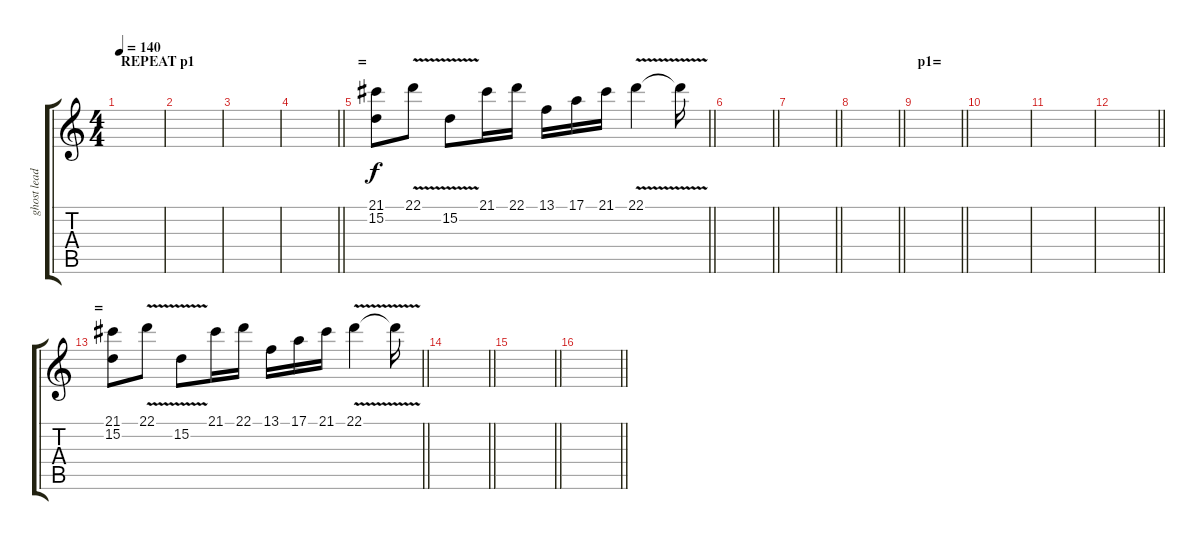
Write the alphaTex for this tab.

\track ("ghost lead" "ghost lead") {instrument pad3polysynth}
\staff {score tabs}
\tuning (E4 B3 G3 D3 A2 E2) {hide}
\ts (4 4)
\section ("" "REPEAT p1")
\tempo 140
\clef g2
\ks c
|
|
|
\barLineRight lightlight
|
\section ("" "=")
\barLineRight lightlight
(21.1 15.2).8 22.1{v}.8 15.2{v}.8 21.1.16 22.1.16 13.1.16 17.1.16 21.1.16 22.1{v}.4 22.1{t}.16 |
\barLineRight lightlight
|
\barLineRight lightlight
|
\barLineRight lightlight
|
\section ("" "p1=")
\barLineRight lightlight
|
|
|
\barLineRight lightlight
|
\section ("" "=")
\barLineRight lightlight
(21.1 15.2).8 22.1{v}.8 15.2{v}.8 21.1.16 22.1.16 13.1.16 17.1.16 21.1.16 22.1{v}.4 22.1{t}.16 |
\barLineRight lightlight
|
\barLineRight lightlight
|
\barLineRight lightlight
